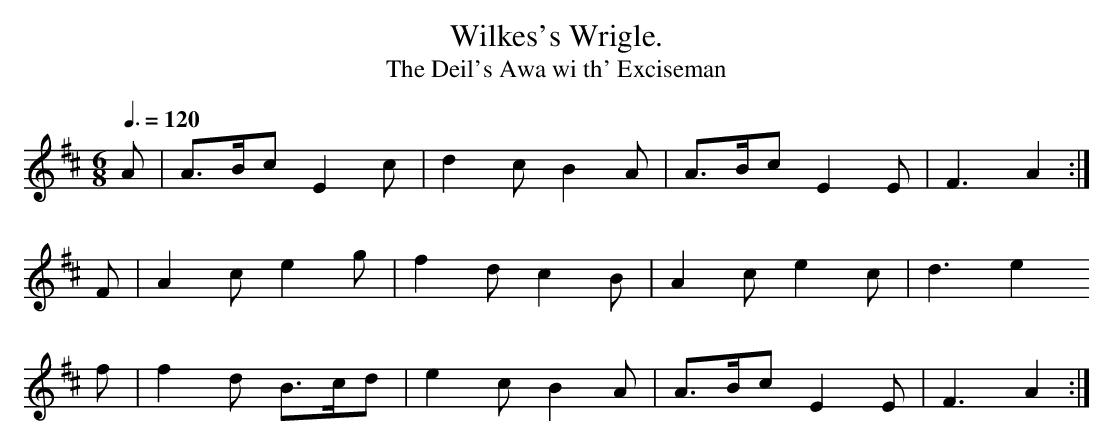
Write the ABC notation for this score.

X:1
T:Wilkes's Wrigle.
T:The Deil's Awa wi th' Exciseman
M:6/8
L:1/8
Q:3/8=120
K:A mixolydian
A|A>Bc E2c |d2c B2A|A>Bc E2E|F3 A2:|
F|A2c  e2g |f2d c2B|A2c  e2c|d3 e2
f|f2d  B>cd|e2c B2A|A>Bc E2E|F3 A2:|
